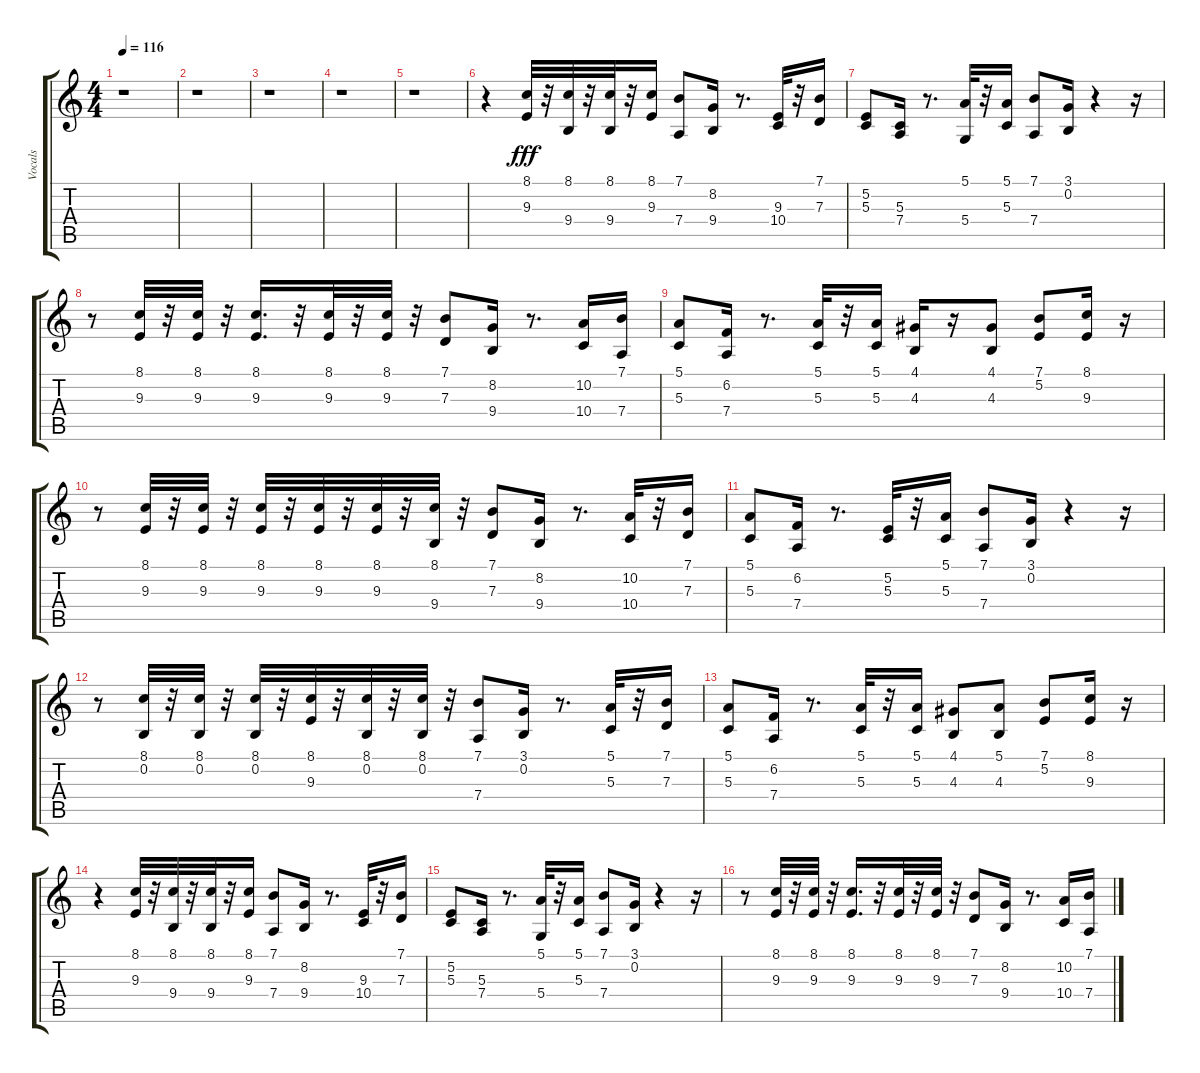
\track ("Vocals              " "Vocals    ") {instrument voiceoohs}
\staff {score tabs}
\tuning (E4 B3 G3 D3 A2 E2) {hide}
\ts (4 4)
\tempo 116
\clef g2
\ks c
r.1{dy fff} |
r.1 |
r.1 |
r.1 |
r.1 |
r.4 (8.1 9.3).32 r.32 (8.1 9.4).32 r.32 (8.1 9.4).32 r.32 (8.1 9.3).16 (7.1 7.4).8 (8.2 9.4).16 r.8{d} (9.3 10.4).32 r.32 (7.1 7.3).16 |
(5.2 5.3).8 (5.3 7.4).16 r.8{d} (5.1 5.4).32 r.32 (5.1 5.3).16 (7.1 7.4).8 (3.1 0.2).16 r.4 r.16 |
r.8 (8.1 9.3).32 r.32 (8.1 9.3).32 r.32 (8.1 9.3).16{d} r.32 (8.1 9.3).32 r.32 (8.1 9.3).32 r.32 (7.1 7.3).8 (8.2 9.4).16 r.8{d} (10.2 10.4).16 (7.1 7.4).16 |
(5.1 5.3).8 (6.2 7.4).16 r.8{d} (5.1 5.3).32 r.32 (5.1 5.3).16 (4.1 4.3).16 r.16 (4.1 4.3).8 (7.1 5.2).8 (8.1 9.3).16 r.16 |
r.8 (8.1 9.3).32 r.32 (8.1 9.3).32 r.32 (8.1 9.3).32 r.32 (8.1 9.3).32 r.32 (8.1 9.3).32 r.32 (8.1 9.4).32 r.32 (7.1 7.3).8 (8.2 9.4).16 r.8{d} (10.2 10.4).32 r.32 (7.1 7.3).16 |
(5.1 5.3).8 (6.2 7.4).16 r.8{d} (5.2 5.3).32 r.32 (5.1 5.3).16 (7.1 7.4).8 (3.1 0.2).16 r.4 r.16 |
r.8 (8.1 0.2).32 r.32 (8.1 0.2).32 r.32 (8.1 0.2).32 r.32 (8.1 9.3).32 r.32 (8.1 0.2).32 r.32 (8.1 0.2).32 r.32 (7.1 7.4).8 (3.1 0.2).16 r.8{d} (5.1 5.3).32 r.32 (7.1 7.3).16 |
(5.1 5.3).8 (6.2 7.4).16 r.8{d} (5.1 5.3).32 r.32 (5.1 5.3).16 (4.1 4.3).8 (5.1 4.3).8 (7.1 5.2).8 (8.1 9.3).16 r.16 |
r.4 (8.1 9.3).32 r.32 (8.1 9.4).32 r.32 (8.1 9.4).32 r.32 (8.1 9.3).16 (7.1 7.4).8 (8.2 9.4).16 r.8{d} (9.3 10.4).32 r.32 (7.1 7.3).16 |
(5.2 5.3).8 (5.3 7.4).16 r.8{d} (5.1 5.4).32 r.32 (5.1 5.3).16 (7.1 7.4).8 (3.1 0.2).16 r.4 r.16 |
r.8 (8.1 9.3).32 r.32 (8.1 9.3).32 r.32 (8.1 9.3).16{d} r.32 (8.1 9.3).32 r.32 (8.1 9.3).32 r.32 (7.1 7.3).8 (8.2 9.4).16 r.8{d} (10.2 10.4).16 (7.1 7.4).16
